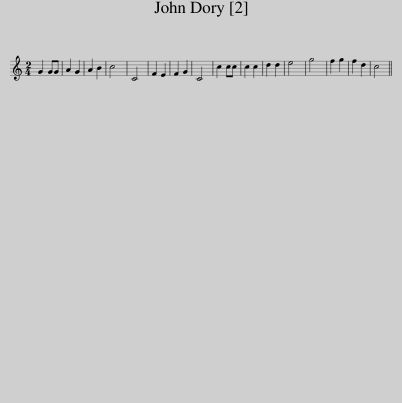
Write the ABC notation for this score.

X:1
L:1/8
M:2/4
I:linebreak $
K:C
V:1 treble
V:1
 G2 GG | A2 G2 | A2 B2 | c4 | C4 | %5
 F2 E2 | F2 G2 | C4 | c2 cc | c2 c2 | %10
 d2 d2 | e4 | g4 | f2 g2 | f2 d2 | %15
 c4 || %16
